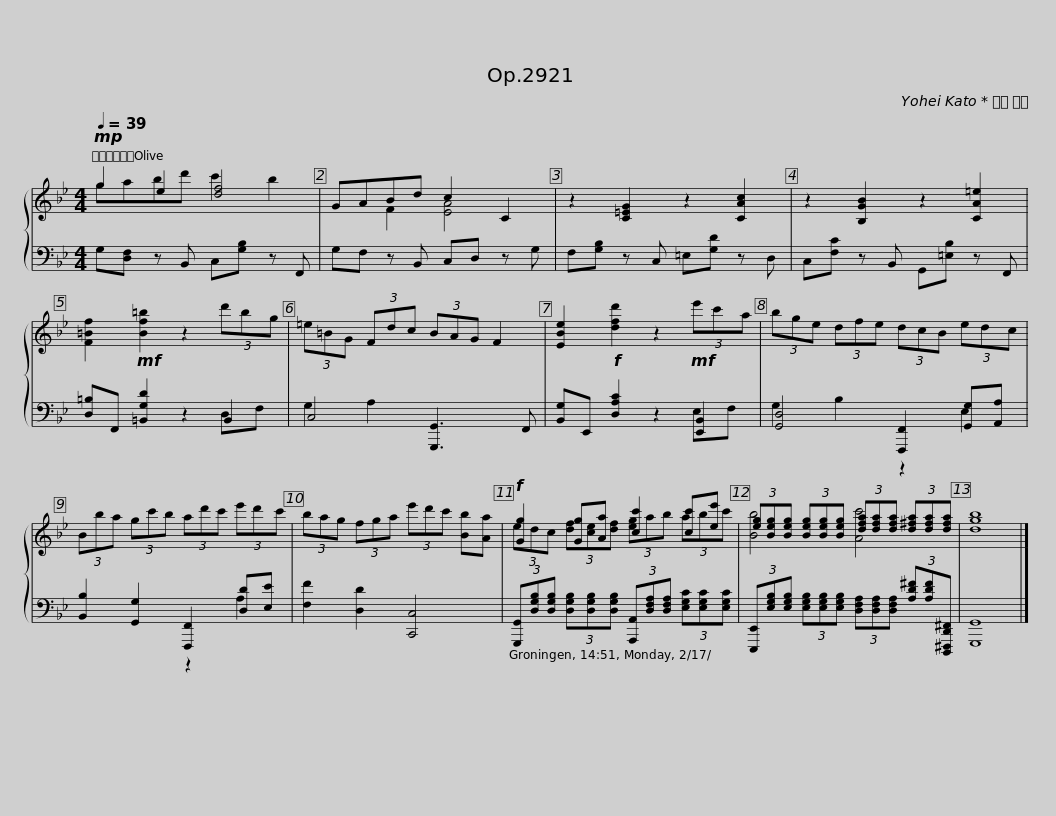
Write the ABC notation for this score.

X:1
%%score { ( 1 2 ) | ( 3 4 ) }
L:1/8
Q:1/4=39
M:4/4
I:linebreak $
K:Bb
V:1 treble
V:2 treble
V:3 bass
V:4 bass
V:1
!mp! g2 e2 [df]4 | GABd c2 C2 | z2 [C=EG]2 z2 [CAc]2 | z2 [B,GB]2 z2 [CA=e]2 |$ [F=Bf]2!mf! [Bf=b]2 z2 (3d'bg | %5
 (3=e=BG (3Fdc (3BAG F2 | [EBe]2!f! [dfd']2 z2!mf! (3e'c'a | (3bge (3dfe (3dcB (3edc |$ (3Bba (3gc'b (3ad'c' (3e'd'c' | (3bag (3fga (3e'd'c' [Bb][Aa] |$ %10
!f! [Gg]2 [Gg][Aa] [cc']2 [cc'][ee'] | (3[eg][Beg][Beg] (3[Beg][Beg][Beg] (3[dfa][dfa][dfa] (3[d^fa][dfa][dfa] | [dgb]8 |] %13
V:2
 gabd' c'2 b2 | x2 F2 [EA]4 | x8 | x8 |$ x8 | %5
 x8 | x8 | x8 |$ x8 | x8 |$ %10
 (3edc (3[df][ce][df] (3[eg]ab (3abc' | [Bb]4 [Ac']4 | x8 |] %13
V:3
 G,[D,F,] z B,, C,[G,B,] z F,, | G,F, z B,, C,D, z G, | F,[G,B,] z C, =E,[G,D] z D, | C,[F,C] z B,, G,,[=E,B,] z F,, |$ [D,=B,]F,, [=B,,G,D]2 z2 B,,2 | %5
 C,4 [G,,,G,,]3 F,, | [B,,G,]E,, [D,A,C]2 z2 [E,,B,,]2 | [G,,D,]4 [F,,,F,,]2 [G,,G,][A,,A,] |$ [B,,B,]2 [G,,G,]2 [F,,,F,,]2 [D,D][E,E] | [F,F]2 [D,D]2 [C,,C,]4 |$ %10
 (3[G,,,G,,][D,G,B,][D,G,B,] (3[D,G,B,][D,G,B,][D,G,B,] (3[A,,,A,,][D,F,A,][D,F,A,] (3[E,G,C][E,G,C][E,G,C] | (3[E,,,E,,][E,G,B,][E,G,B,] (3[E,G,B,][E,G,B,][E,G,B,] (3[D,F,A,][D,F,A,][D,F,A,] (3[A,D^F][A,DF][D,,,^F,,,D,,^F,,] | [G,,,G,,]8 |] %13
V:4
 x8 | x8 | x8 | x8 |$ x6 D,F, | %5
 G,2 A,2 x4 | x6 E,F, | G,2 B,2 z2 E,2 |$ x4 z2 A,2 | x8 |$ %10
 x8 | x8 | x8 |] %13
